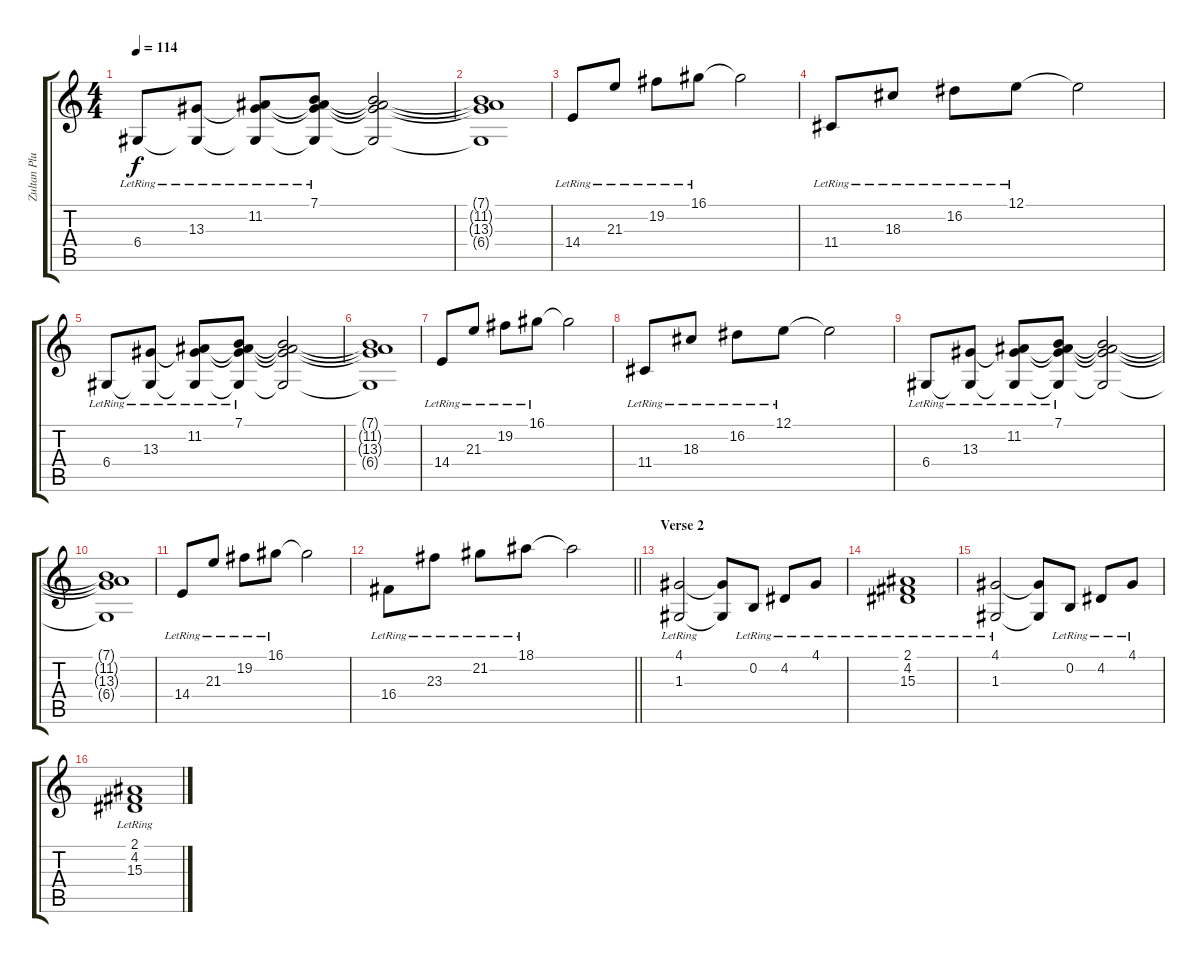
\track ("Zultan Pluto (Keyboard)" "Zultan Plu") {instrument acousticgrandpiano}
\staff {score tabs}
\tuning (E4 B3 G3 D3 A2 E2) {hide}
\ts (4 4)
\tempo 114
\clef g2
\ks c
6.4{lr}.8{dy f} (13.3{lr} 6.4{t}).8 (11.2{lr} 13.3{t} 6.4{t}).8 (7.1{lr} 11.2{t} 13.3{t} 6.4{t}).8 (7.1{t} 11.2{t} 13.3{t} 6.4{t}).2 |
(7.1{t} 11.2{t} 13.3{t} 6.4{t}).1 |
14.4{lr}.8 21.3{lr}.8 19.2{lr}.8 16.1{lr}.8 16.1{t}.2 |
11.4{lr}.8 18.3{lr}.8 16.2{lr}.8 12.1{lr}.8 12.1{t}.2 |
6.4{lr}.8 (13.3{lr} 6.4{t}).8 (11.2{lr} 13.3{t} 6.4{t}).8 (7.1{lr} 11.2{t} 13.3{t} 6.4{t}).8 (7.1{t} 11.2{t} 13.3{t} 6.4{t}).2 |
(7.1{t} 11.2{t} 13.3{t} 6.4{t}).1 |
14.4{lr}.8 21.3{lr}.8 19.2{lr}.8 16.1{lr}.8 16.1{t}.2 |
11.4{lr}.8 18.3{lr}.8 16.2{lr}.8 12.1{lr}.8 12.1{t}.2 |
6.4{lr}.8 (13.3{lr} 6.4{t}).8 (11.2{lr} 13.3{t} 6.4{t}).8 (7.1{lr} 11.2{t} 13.3{t} 6.4{t}).8 (7.1{t} 11.2{t} 13.3{t} 6.4{t}).2 |
(7.1{t} 11.2{t} 13.3{t} 6.4{t}).1 |
14.4{lr}.8 21.3{lr}.8 19.2{lr}.8 16.1{lr}.8 16.1{t}.2 |
\barLineRight lightlight
16.4{lr}.8 23.3{lr}.8 21.2{lr}.8 18.1{lr}.8 18.1{t}.2 |
\section ("" "Verse 2")
(4.1{lr} 1.3{lr}).2 (4.1{t} 1.3{t}).8 0.2{lr}.8 4.2{lr}.8 4.1{lr}.8 |
(2.1{lr} 4.2{lr} 15.3{lr}).1 |
(4.1{lr} 1.3{lr}).2 (4.1{t} 1.3{t}).8 0.2{lr}.8 4.2{lr}.8 4.1{lr}.8 |
(2.1{lr} 4.2{lr} 15.3{lr}).1
